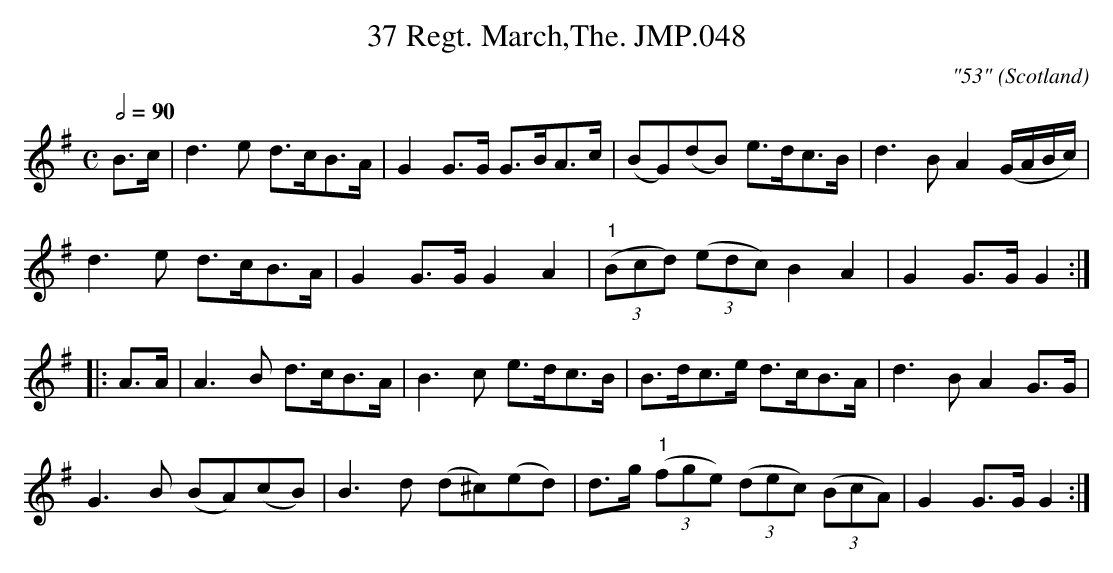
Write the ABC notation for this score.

X:1
T:37 Regt. March,The. JMP.048
C:"53"
L:1/8
M:C
O:Scotland
Q:1/2=90
K:G major
B>c | d3 e d>cB>A | G2 G>G G>BA>c |\
(BG)(dB) e>dc>B | d3 B A2 (G/A/B/c/)  |!
d3 e d>cB>A | G2 G>G G2A2 | "1"((3Bcd) ((3edc) B2 A2 |\
G2 G>G G2 :|!
|:A>A | A3 B d>cB>A | B3 c e>dc>B |\
B>dc>e d>cB>A | d3 B A2 G>G |!
G3 B (BA)(cB) |\
B3 d (d^c)(ed) | d>g "1" ((3fge) ((3dec) ((3BcA) |\
G2 G>G G2 :|
